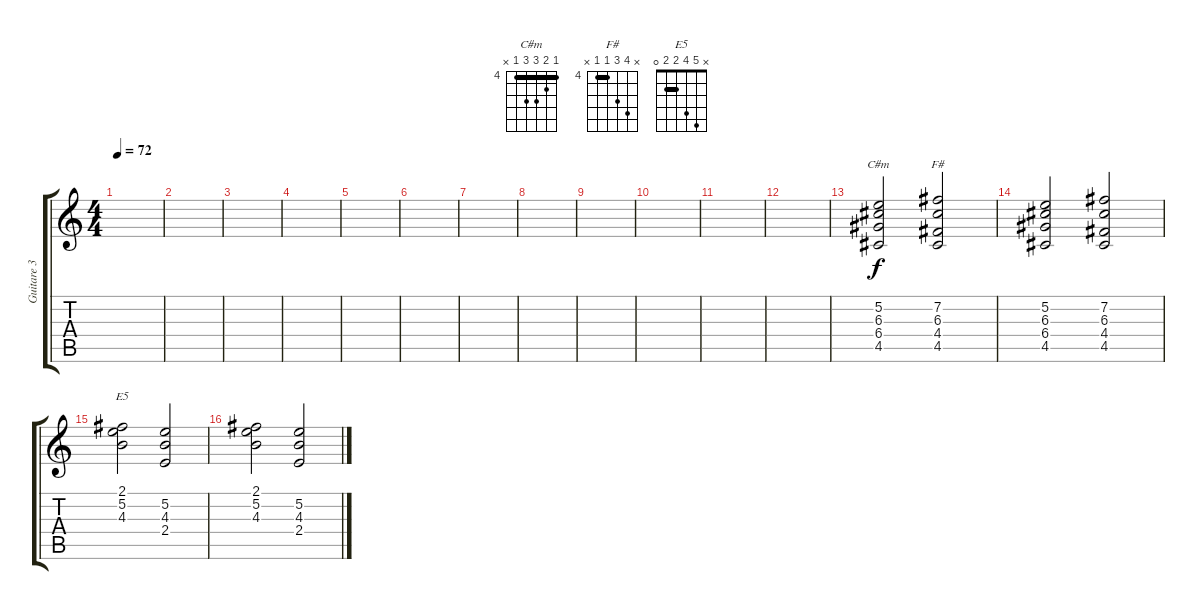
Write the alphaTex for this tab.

\track ("Guitare 3" "Guitare 3") {instrument distortionguitar}
\staff {score tabs}
\tuning (E4 B3 G3 D3 A2 E2) {hide}
\chord ("C#m" 4 5 6 6 4 x) {firstfret 4 barre 4}
\chord ("F#" x 7 6 4 4 x) {firstfret 4 barre 4}
\chord ("E5" x 5 4 2 2 0) {barre 2}
\ts (4 4)
\tempo 72
\clef g2
\ks c
|
|
|
|
|
|
|
|
|
|
|
|
(5.2 6.3 6.4 4.5).2{ch "C#m" volume 8} (7.2 6.3 4.4 4.5).2{ch "F#"} |
(5.2 6.3 6.4 4.5).2 (7.2 6.3 4.4 4.5).2 |
(2.1 5.2 4.3).2{ch "E5"} (5.2 4.3 2.4).2 |
(2.1 5.2 4.3).2 (5.2 4.3 2.4).2
